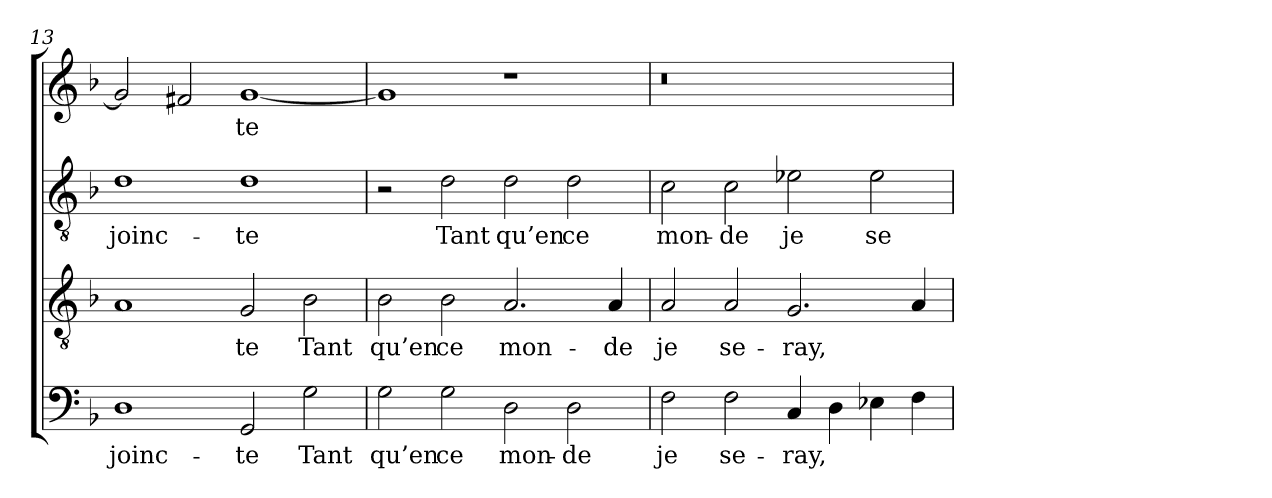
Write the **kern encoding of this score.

**kern	**text	**kern	**text	**kern	**text	**kern	**text
*part4	*part4	*part3	*part3	*part2	*part2	*part1	*part1
*staff4	*staff4	*staff3	*staff3	*staff2	*staff2	*staff1	*staff1
!!LO:PB:g=z
*clefF4	*	*clefGv2	*	*clefGv2	*	*clefG2	*
*k[b-]	*	*k[b-]	*	*k[b-]	*	*k[b-]	*
=13	=13	=13	=13	=13	=13	=13	=13
1D	joinc-	1A	.	1d	joinc-	2g]	.
.	.	.	.	.	.	2f#X	.
2GG	-te	2G	-te	1d	-te	[1g	-te
2G	Tant	2B-	Tant	.	.	.	.
=14	=14	=14	=14	=14	=14	=14	=14
2G	qu’en	2B-	qu’en	2r	.	1g]	.
2G	ce	2B-	ce	2d	Tant	.	.
2D	mon-	2.A	mon-	2d	qu’en	1r	.
2D	-de	.	.	2d	ce	.	.
.	.	4A	-de	.	.	.	.
=15	=15	=15	=15	=15	=15	=15	=15
2F	je	2A	je	2c	mon-	0r	.
2F	se-	2A	se-	2c	-de	.	.
4C	-ray,	2.G	-ray,	2e-X	je	.	.
4D	.	.	.	.	.	.	.
4E-X	.	.	.	2e-	se-	.	.
4F	.	4A	.	.	.	.	.
=	=	=	=	=	=	=	=
*-	*-	*-	*-	*-	*-	*-	*-
